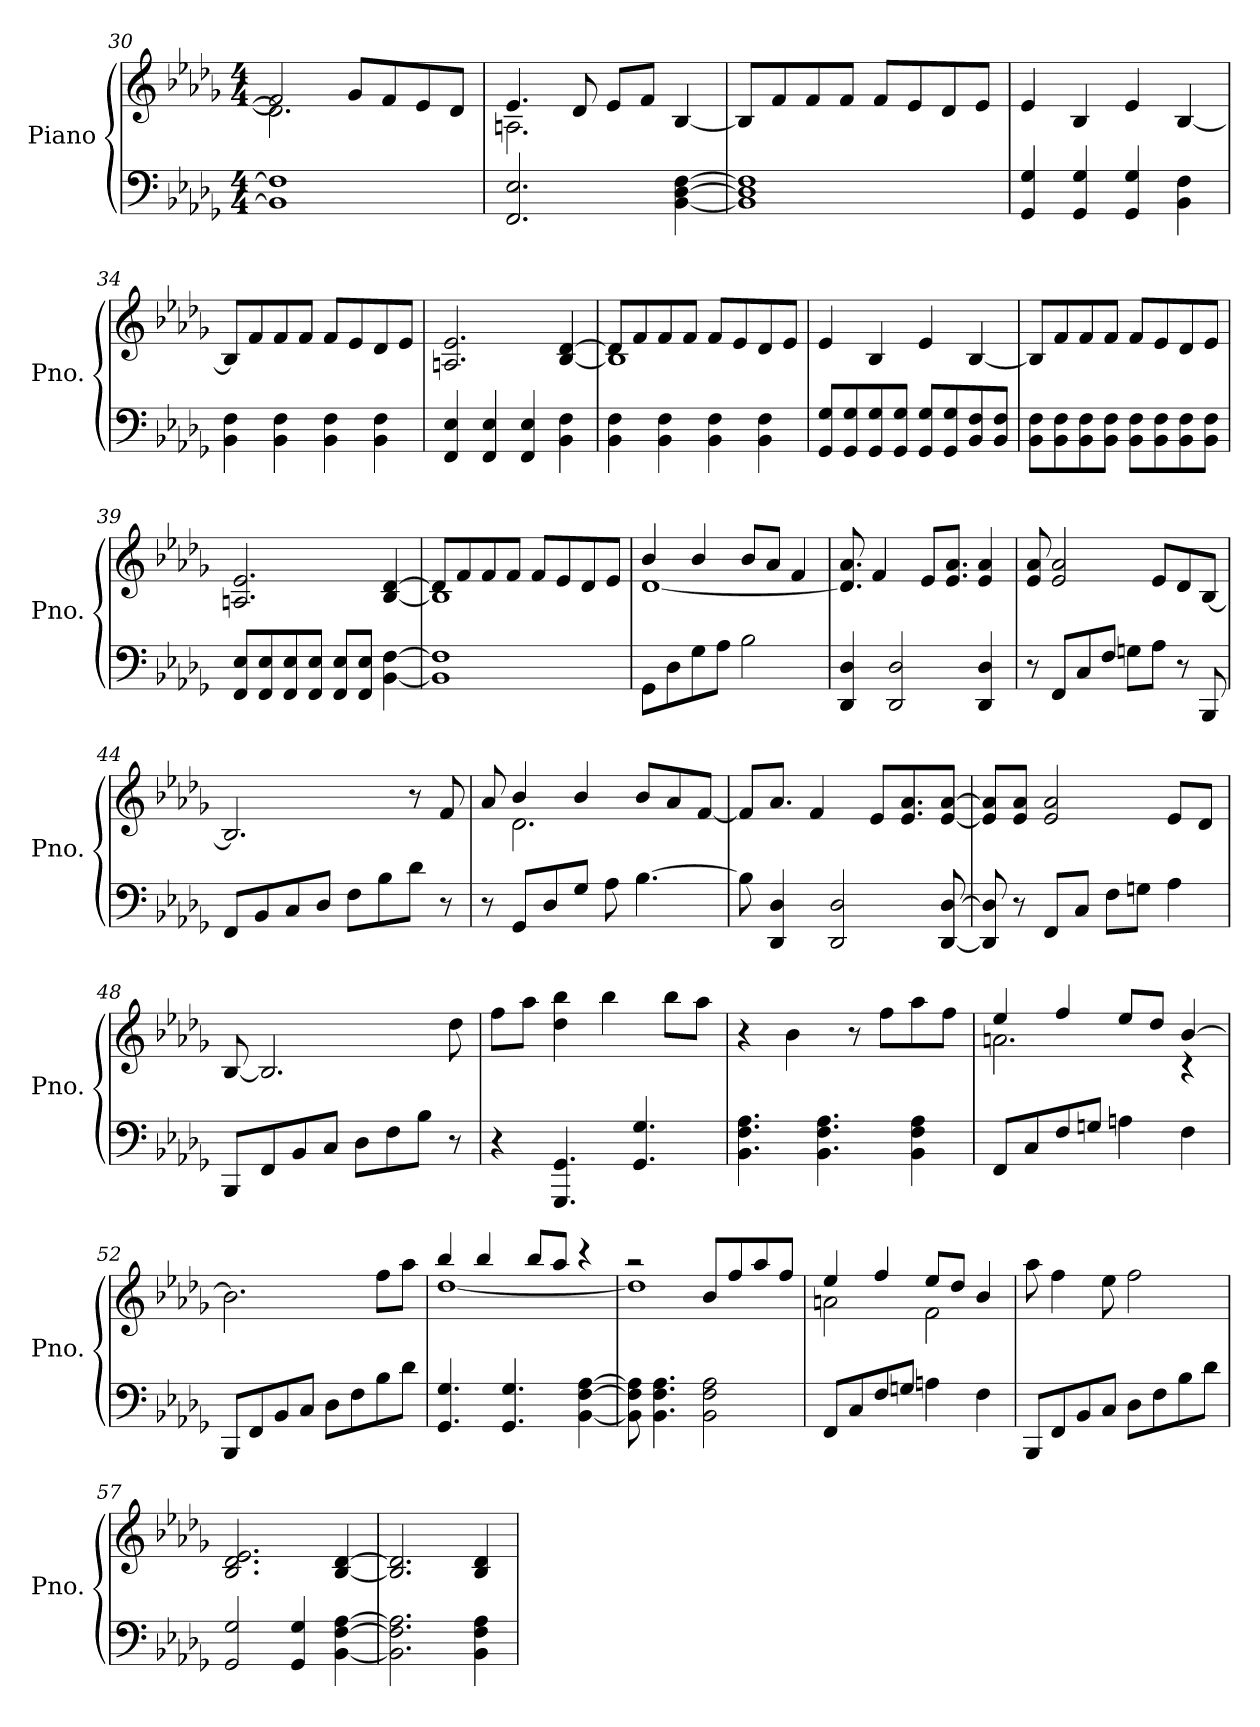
**kern	**kern
*part1	*part1
*staff2	*staff1
*I"Piano	*
*I'Pno.	*
*clefF4	*clefG2
*k[b-e-a-d-g-]	*k[b-e-a-d-g-]
*M4/4	*M4/4
=30	=30
*	*^
1BB-] 1F]	2f/]	2.d-\]
.	8g-/L	.
.	8f/	.
.	8e-/	4ryy
.	8d-/J	.
!!LO:PB:g=z	!!
=31	=31	=31
2.FF/ 2.E-/	4.e-/	2.An\
.	8d-/	.
.	8e-/L	.
.	8f/J	.
[4BB-\ [4D-\ [4F\	[4B-/	4ryy
*	*v	*v
=32	=32
1BB-] 1D-] 1F]	8B-/L]
.	8f/
.	8f/
.	8f/J
.	8f/L
.	8e-/
.	8d-/
.	8e-/J
=33	=33
4GG-/ 4G-/	4e-/
4GG-/ 4G-/	4B-/
4GG-/ 4G-/	4e-/
4BB-\ 4F\	[4B-/
=34	=34
4BB-\ 4F\	8B-/L]
.	8f/
4BB-\ 4F\	8f/
.	8f/J
4BB-\ 4F\	8f/L
.	8e-/
4BB-\ 4F\	8d-/
.	8e-/J
=35	=35
4FF/ 4E-/	2.An/ 2.e-/
4FF/ 4E-/	.
4FF/ 4E-/	.
4BB-\ 4F\	[4B-/ [4d-/
=36	=36
*	*^
4BB-\ 4F\	8d-/L]	1B-]
.	8f/	.
4BB-\ 4F\	8f/	.
.	8f/J	.
4BB-\ 4F\	8f/L	.
.	8e-/	.
4BB-\ 4F\	8d-/	.
.	8e-/J	.
*	*v	*v
!!LO:LB:g=z
=37	=37
8GG-/ 8G-/L	4e-/
8GG-/ 8G-/	.
8GG-/ 8G-/	4B-/
8GG-/ 8G-/J	.
8GG-/ 8G-/L	4e-/
8GG-/ 8G-/	.
8BB-/ 8F/	[4B-/
8BB-/ 8F/J	.
=38	=38
8BB-\ 8F\L	8B-/L]
8BB-\ 8F\	8f/
8BB-\ 8F\	8f/
8BB-\ 8F\J	8f/J
8BB-\ 8F\L	8f/L
8BB-\ 8F\	8e-/
8BB-\ 8F\	8d-/
8BB-\ 8F\J	8e-/J
=39	=39
8FF/ 8E-/L	2.An/ 2.e-/
8FF/ 8E-/	.
8FF/ 8E-/	.
8FF/ 8E-/J	.
8FF/ 8E-/L	.
8FF/ 8E-/J	.
[4BB-\ [4F\	[4B-/ [4d-/
=40	=40
*	*^
1BB-] 1F]	8d-/L]	1B-]
.	8f/	.
.	8f/	.
.	8f/J	.
.	8f/L	.
.	8e-/	.
.	8d-/	.
.	8e-/J	.
=41	=41	=41
8GG-\L	4b-/	[1d-
8D-\	.	.
8G-\	4b-/	.
8A-\J	.	.
2B-\	8b-/L	.
.	8a-/J	.
.	4f/	.
*	*v	*v
!!LO:LB:g=z
=42	=42
4DD-/ 4D-/	8.d-/] 8.a-/
.	4f/
2DD-/ 2D-/	.
.	8e-/L
.	8.e-/ 8.a-/J
4DD-/ 4D-/	4e-/ 4a-/
=43	=43
8r	8e-/ 8a-/
8FF/L	2e-/ 2a-/
8C/	.
8F/J	.
8Gn\L	.
8A-\J	8e-/L
8r	8d-/
8BBB-/	[8B-/J
=44	=44
8FF/L	2.B-/]
8BB-/	.
8C/	.
8D-/J	.
8F\L	.
8B-\	.
8d-\J	8r
8r	8f/
=45	=45
*	*^
8r	8a-/	8ryy
8GG-/L	4b-/	2.d-\
8D-/	.	.
8G-/J	4b-/	.
8A-\	.	.
[4.B-\	8b-/L	.
.	8a-/	.
.	[8f/J	8ryy
*	*v	*v
=46	=46
8B-\]	8f/L]
4DD-/ 4D-/	8.a-/J
.	4f/
2DD-/ 2D-/	.
.	8e-/L
.	8.e-/ 8.a-/
[8DD-/ [8D-/	[8e-/ [8a-/J
!!LO:LB:g=z
=47	=47
8DD-/] 8D-/]	8e-/] 8a-/]L
8r	8e-/ 8a-/J
8FF/L	2e-/ 2a-/
8C/J	.
8F\L	.
8Gn\J	.
4A-\	8e-/L
.	8d-/J
=48	=48
8BBB-/L	[8B-/
8FF/	2.B-/]
8BB-/	.
8C/J	.
8D-\L	.
8F\	.
8B-\J	.
8r	8dd-\
=49	=49
4r	8ff\L
.	8aa-\J
4.GGG-/ 4.GG-/	4dd-\ 4bb-\
.	4bb-\
4.GG-/ 4.G-/	.
.	8bb-\L
.	8aa-\J
=50	=50
4.BB-\ 4.F\ 4.A-\	4r
.	4b-\
4.BB-\ 4.F\ 4.A-\	.
.	8r
.	8ff\L
4BB-\ 4F\ 4A-\	8aa-\
.	8ff\J
=51	=51
*	*^
8FF/L	4ee-/	2.an\
8C/	.	.
8F/	4ff/	.
8Gn/J	.	.
4An\	8ee-/L	.
.	8dd-/J	.
4F\	[4b-/	4r
*	*v	*v
!!LO:LB:g=z
=52	=52
8BBB-/L	2.b-\]
8FF/	.
8BB-/	.
8C/J	.
8D-\L	.
8F\	.
8B-\	8ff\L
8d-\J	8aa-\J
=53	=53
*	*^
4.GG-/ 4.G-/	4bb-/	[1dd-
.	4bb-/	.
4.GG-/ 4.G-/	.	.
.	8bb-/L	.
.	8aa-/J	.
[4BB-\ [4F\ [4A-\	4r	.
=54	=54	=54
8BB-\] 8F\] 8A-\]	2r	1dd-]
4.BB-\ 4.F\ 4.A-\	.	.
2BB-\ 2F\ 2A-\	8b-/L	.
.	8ff/	.
.	8aa-/	.
.	8ff/J	.
=55	=55	=55
8FF/L	4ee-/	2an\
8C/	.	.
8F/	4ff/	.
8Gn/J	.	.
4An\	8ee-/L	2f\
.	8dd-/J	.
4F\	4b-/	.
*	*v	*v
=56	=56
8BBB-/L	8aa-\
8FF/	4ff\
8BB-/	.
8C/J	8ee-\
8D-\L	2ff\
8F\	.
8B-\	.
8d-\J	.
=57	=57
2GG-/ 2G-/	2.B-/ 2.d-/ 2.e-/
4GG-/ 4G-/	.
[4BB-\ [4F\ [4A-\	[4B-/ [4d-/
!!LO:PB:g=z
=58	=58
2.BB-\] 2.F\] 2.A-\]	2.B-/] 2.d-/]
4BB-\ 4F\ 4A-\	4B-/ 4d-/
=	=
*-	*-
